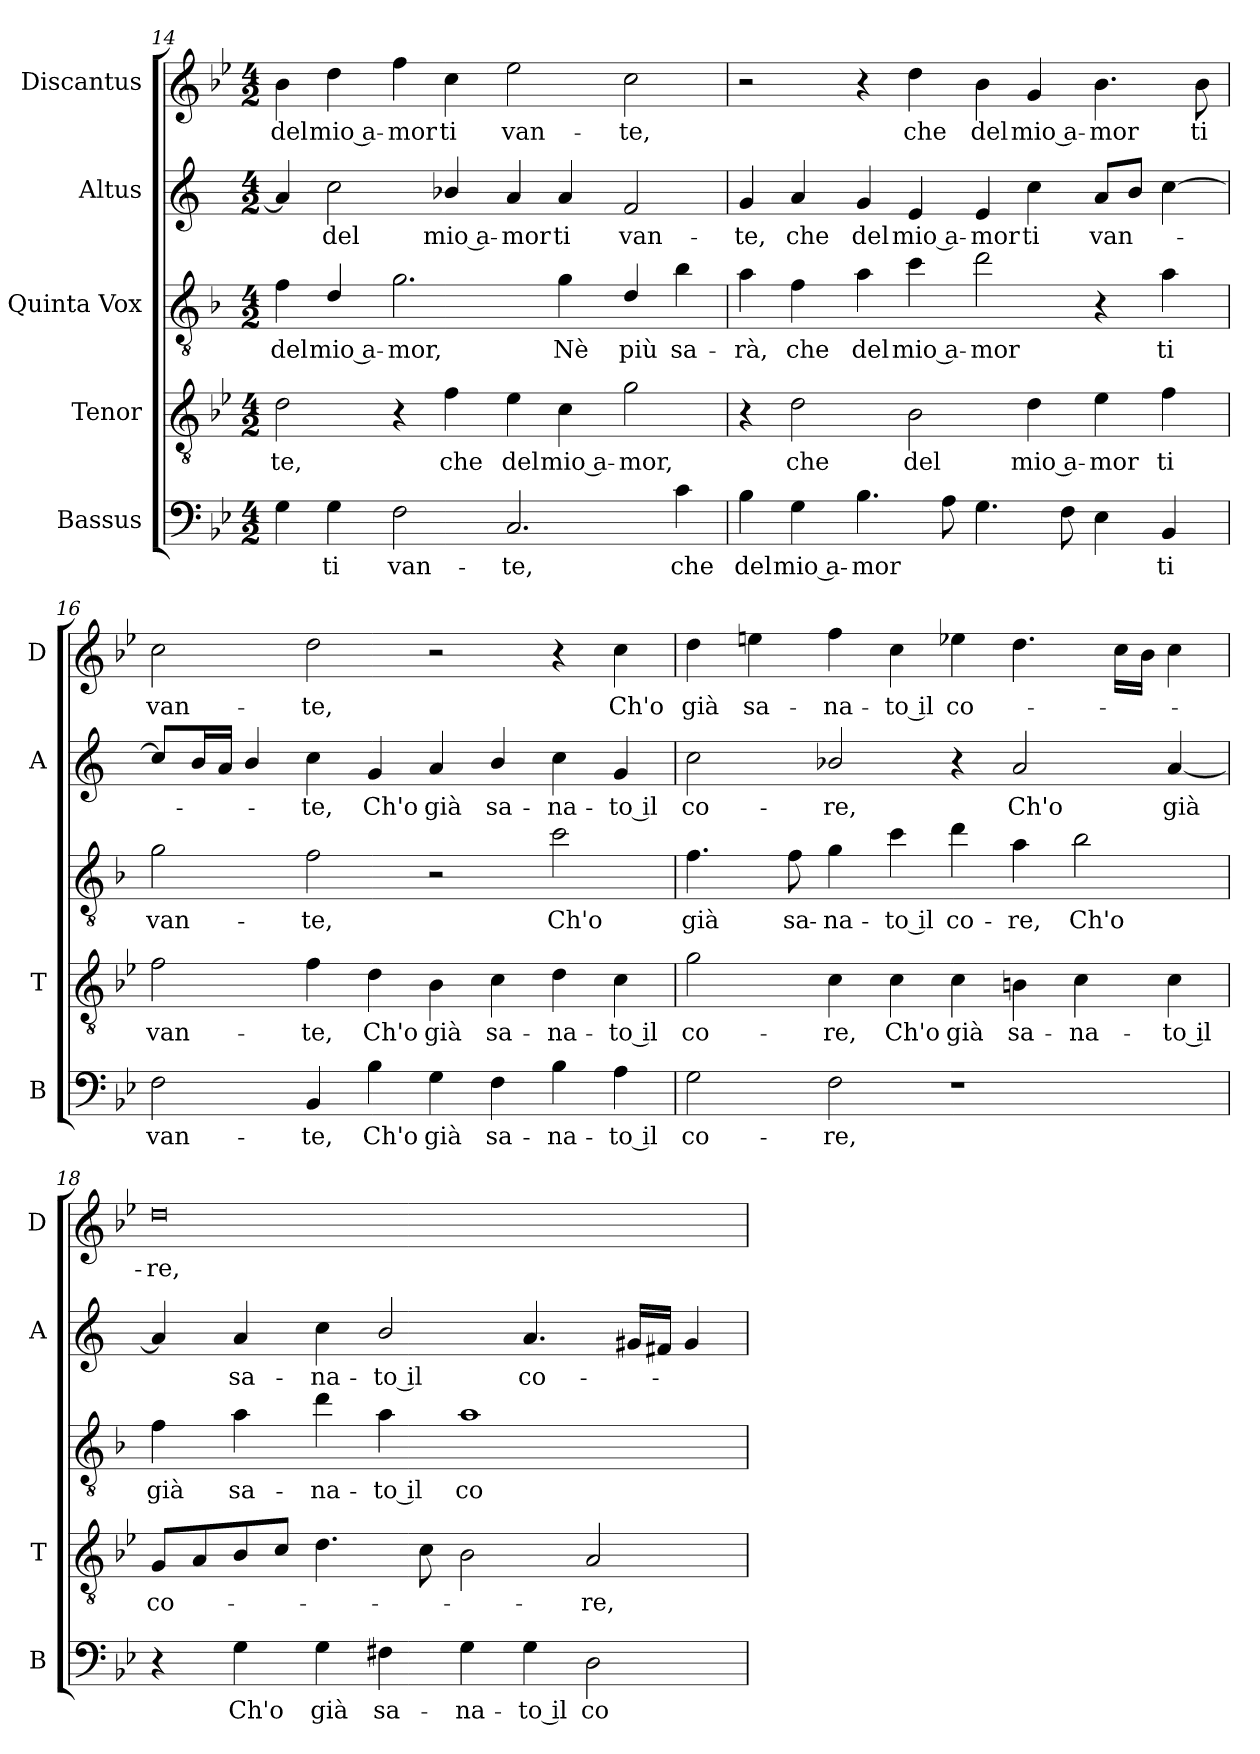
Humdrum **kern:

**kern	**text	**kern	**text	**kern	**text	**kern	**text	**kern	**text
*part5	*part5	*part4	*part4	*part3	*part3	*part2	*part2	*part1	*part1
*staff5	*staff5	*staff4	*staff4	*staff3	*staff3	*staff2	*staff2	*staff1	*staff1
*I"Bassus	*	*I"Tenor	*	*I"Quinta Vox	*	*I"Altus	*	*I"Discantus	*
*I'B	*	*I'T	*	*	*	*I'A	*	*I'D	*
*clefF4	*	*clefGv2	*	*clefGv2	*	*clefG2	*	*clefG2	*
*	*	*	*	*ITrd4c7	*	*ITrd1c2	*	*	*
*k[b-e-]	*	*k[b-e-]	*	*k[b-e-]	*	*k[b-e-]	*	*k[b-e-]	*
*B-:	*	*B-:	*	*B-:	*	*B-:	*	*B-:	*
*M4/2	*	*M4/2	*	*M4/2	*	*M4/2	*	*M4/2	*
=14	=14	=14	=14	=14	=14	=14	=14	=14	=14
!	!	!	!LO:LY:b	!	!LO:LY:b	!	!	!	!LO:LY:b
4G\	.	2d\	-te,	4B-\	del	4g/]	.	4b-\	del
!	!LO:LY:b	!	!	!	!LO:LY:b	!	!LO:LY:b	!	!LO:LY:b
4G\	ti	.	.	4G/	mio a-	2b-\	del	4dd\	mio a-
!	!LO:LY:b	!	!	!	!LO:LY:b	!	!	!	!LO:LY:b
2F\	van-	4r	.	2.c\	-mor,	.	.	4ff\	-mor
!	!	!	!LO:LY:b	!	!	!	!LO:LY:b	!	!LO:LY:b
.	.	4f\	che	.	.	4a-X/	mio a-	4cc\	ti
!	!LO:LY:b	!	!LO:LY:b	!	!	!	!LO:LY:b	!	!LO:LY:b
2.C/	-te,	4e-\	del	.	.	4g/	-mor	2ee-\	van-
!	!	!	!LO:LY:b	!	!LO:LY:b	!	!LO:LY:b	!	!
.	.	4c\	mio a-	4c\	Nè	4g/	ti	.	.
!	!	!	!LO:LY:b	!	!LO:LY:b	!	!LO:LY:b	!	!LO:LY:b
.	.	2g\	-mor,	4G/	più	2e-/	van-	2cc\	-te,
!	!LO:LY:b	!	!	!	!LO:LY:b	!	!	!	!
4c\	che	.	.	4e-\	sa-	.	.	.	.
=15	=15	=15	=15	=15	=15	=15	=15	=15	=15
!	!LO:LY:b	!	!	!	!LO:LY:b	!	!LO:LY:b	!	!
4B-\	del	4r	.	4d\	-rà,	4f/	-te,	2r	.
!	!LO:LY:b	!	!LO:LY:b	!	!LO:LY:b	!	!LO:LY:b	!	!
4G\	mio a-	2d\	che	4B-\	che	4g/	che	.	.
!	!LO:LY:b	!	!	!	!LO:LY:b	!	!LO:LY:b	!	!
4.B-\	-mor	.	.	4d\	del	4f/	del	4r	.
!	!	!	!LO:LY:b	!	!LO:LY:b	!	!LO:LY:b	!	!LO:LY:b
.	.	2B-\	del	4f\	mio a-	4d/	mio a-	4dd\	che
8A\	.	.	.	.	.	.	.	.	.
!	!	!	!	!	!LO:LY:b	!	!LO:LY:b	!	!LO:LY:b
4.G\	.	.	.	2g\	-mor	4d/	-mor	4b-\	del
!	!	!	!LO:LY:b	!	!	!	!LO:LY:b	!	!LO:LY:b
.	.	4d\	mio a-	.	.	4b-\	ti	4g/	mio a-
8F\	.	.	.	.	.	.	.	.	.
!	!	!	!LO:LY:b	!	!	!	!LO:LY:b	!	!LO:LY:b
4E-\	.	4e-\	-mor	4r	.	8g/L	van-	4.b-\	-mor
.	.	.	.	.	.	8a/J	.	.	.
!	!LO:LY:b	!	!LO:LY:b	!	!LO:LY:b	!	!	!	!
4BB-/	ti	4f\	ti	4d\	ti	[4b-\	.	.	.
!	!	!	!	!	!	!	!	!	!LO:LY:b
.	.	.	.	.	.	.	.	8b-\	ti
!!LO:LB:g=z
=16	=16	=16	=16	=16	=16	=16	=16	=16	=16
!	!LO:LY:b	!	!LO:LY:b	!	!LO:LY:b	!	!	!	!LO:LY:b
2F\	van-	2f\	van-	2c\	van-	8b-/L]	.	2cc\	van-
.	.	.	.	.	.	16a/L	.	.	.
.	.	.	.	.	.	16g/JJ	.	.	.
.	.	.	.	.	.	4a/	.	.	.
!	!LO:LY:b	!	!LO:LY:b	!	!LO:LY:b	!	!LO:LY:b	!	!LO:LY:b
4BB-/	-te,	4f\	-te,	2B-\	-te,	4b-\	-te,	2dd\	-te,
!	!LO:LY:b	!	!LO:LY:b	!	!	!	!LO:LY:b	!	!
4B-\	Ch'o	4d\	Ch'o	.	.	4f/	Ch'o	.	.
!	!LO:LY:b	!	!LO:LY:b	!	!	!	!LO:LY:b	!	!
4G\	già	4B-\	già	2r	.	4g/	già	2r	.
!	!LO:LY:b	!	!LO:LY:b	!	!	!	!LO:LY:b	!	!
4F\	sa-	4c\	sa-	.	.	4a/	sa-	.	.
!	!LO:LY:b	!	!LO:LY:b	!	!LO:LY:b	!	!LO:LY:b	!	!
4B-\	-na-	4d\	-na-	2f\	Ch'o	4b-\	-na-	4r	.
!	!LO:LY:b	!	!LO:LY:b	!	!	!	!LO:LY:b	!	!LO:LY:b
4A\	-to il	4c\	-to il	.	.	4f/	-to il	4cc\	Ch'o
=17	=17	=17	=17	=17	=17	=17	=17	=17	=17
!	!LO:LY:b	!	!LO:LY:b	!	!LO:LY:b	!	!LO:LY:b	!	!LO:LY:b
2G\	co-	2g\	co-	4.B-\	già	2b-\	co-	4dd\	già
!	!	!	!	!	!	!	!	!	!LO:LY:b
.	.	.	.	.	.	.	.	4een\	sa-
!	!	!	!	!	!LO:LY:b	!	!	!	!
.	.	.	.	8B-\	sa-	.	.	.	.
!	!LO:LY:b	!	!LO:LY:b	!	!LO:LY:b	!	!LO:LY:b	!	!LO:LY:b
2F\	-re,	4c\	-re,	4c\	-na-	2a-X/	-re,	4ff\	-na-
!	!	!	!LO:LY:b	!	!LO:LY:b	!	!	!	!LO:LY:b
.	.	4c\	Ch'o	4f\	-to il	.	.	4cc\	-to il
!	!	!	!LO:LY:b	!	!LO:LY:b	!	!	!	!LO:LY:b
1r	.	4c\	già	4g\	co-	4r	.	4ee-X\	co-
!	!	!	!LO:LY:b	!	!LO:LY:b	!	!LO:LY:b	!	!
.	.	4Bn\	sa-	4d\	-re,	2g/	Ch'o	4.dd\	.
!	!	!	!LO:LY:b	!	!LO:LY:b	!	!	!	!
.	.	4c\	-na-	2e-\	Ch'o	.	.	.	.
.	.	.	.	.	.	.	.	16cc\LL	.
.	.	.	.	.	.	.	.	16b-\JJ	.
!	!	!	!LO:LY:b	!	!	!	!LO:LY:b	!	!
.	.	4c\	-to il	.	.	[4g/	già	4cc\	.
=18	=18	=18	=18	=18	=18	=18	=18	=18	=18
!	!	!	!LO:LY:b	!	!LO:LY:b	!	!	!	!LO:LY:b
4r	.	8G/L	co-	4B-\	già	4g/]	.	0dd	-re,
.	.	8A/	.	.	.	.	.	.	.
!	!LO:LY:b	!	!	!	!LO:LY:b	!	!LO:LY:b	!	!
4G\	Ch'o	8B-/	.	4d\	sa-	4g/	sa-	.	.
.	.	8c/J	.	.	.	.	.	.	.
!	!LO:LY:b	!	!	!	!LO:LY:b	!	!LO:LY:b	!	!
4G\	già	4.d\	.	4g\	-na-	4b-\	-na-	.	.
!	!LO:LY:b	!	!	!	!LO:LY:b	!	!LO:LY:b	!	!
4F#X\	sa-	.	.	4d\	-to il	2a/	-to il	.	.
.	.	8c\	.	.	.	.	.	.	.
!	!LO:LY:b	!	!	!	!LO:LY:b	!	!	!	!
4G\	-na-	2B-\	.	1d	co-	.	.	.	.
!	!LO:LY:b	!	!	!	!	!	!LO:LY:b	!	!
4G\	-to il	.	.	.	.	4.g/	co-	.	.
!	!LO:LY:b	!	!LO:LY:b	!	!	!	!	!	!
2D\	co-	2A/	-re,	.	.	.	.	.	.
.	.	.	.	.	.	16f#X/LL	.	.	.
.	.	.	.	.	.	16en/JJ	.	.	.
.	.	.	.	.	.	4f#/	.	.	.
=	=	=	=	=	=	=	=	=	=
*-	*-	*-	*-	*-	*-	*-	*-	*-	*-
